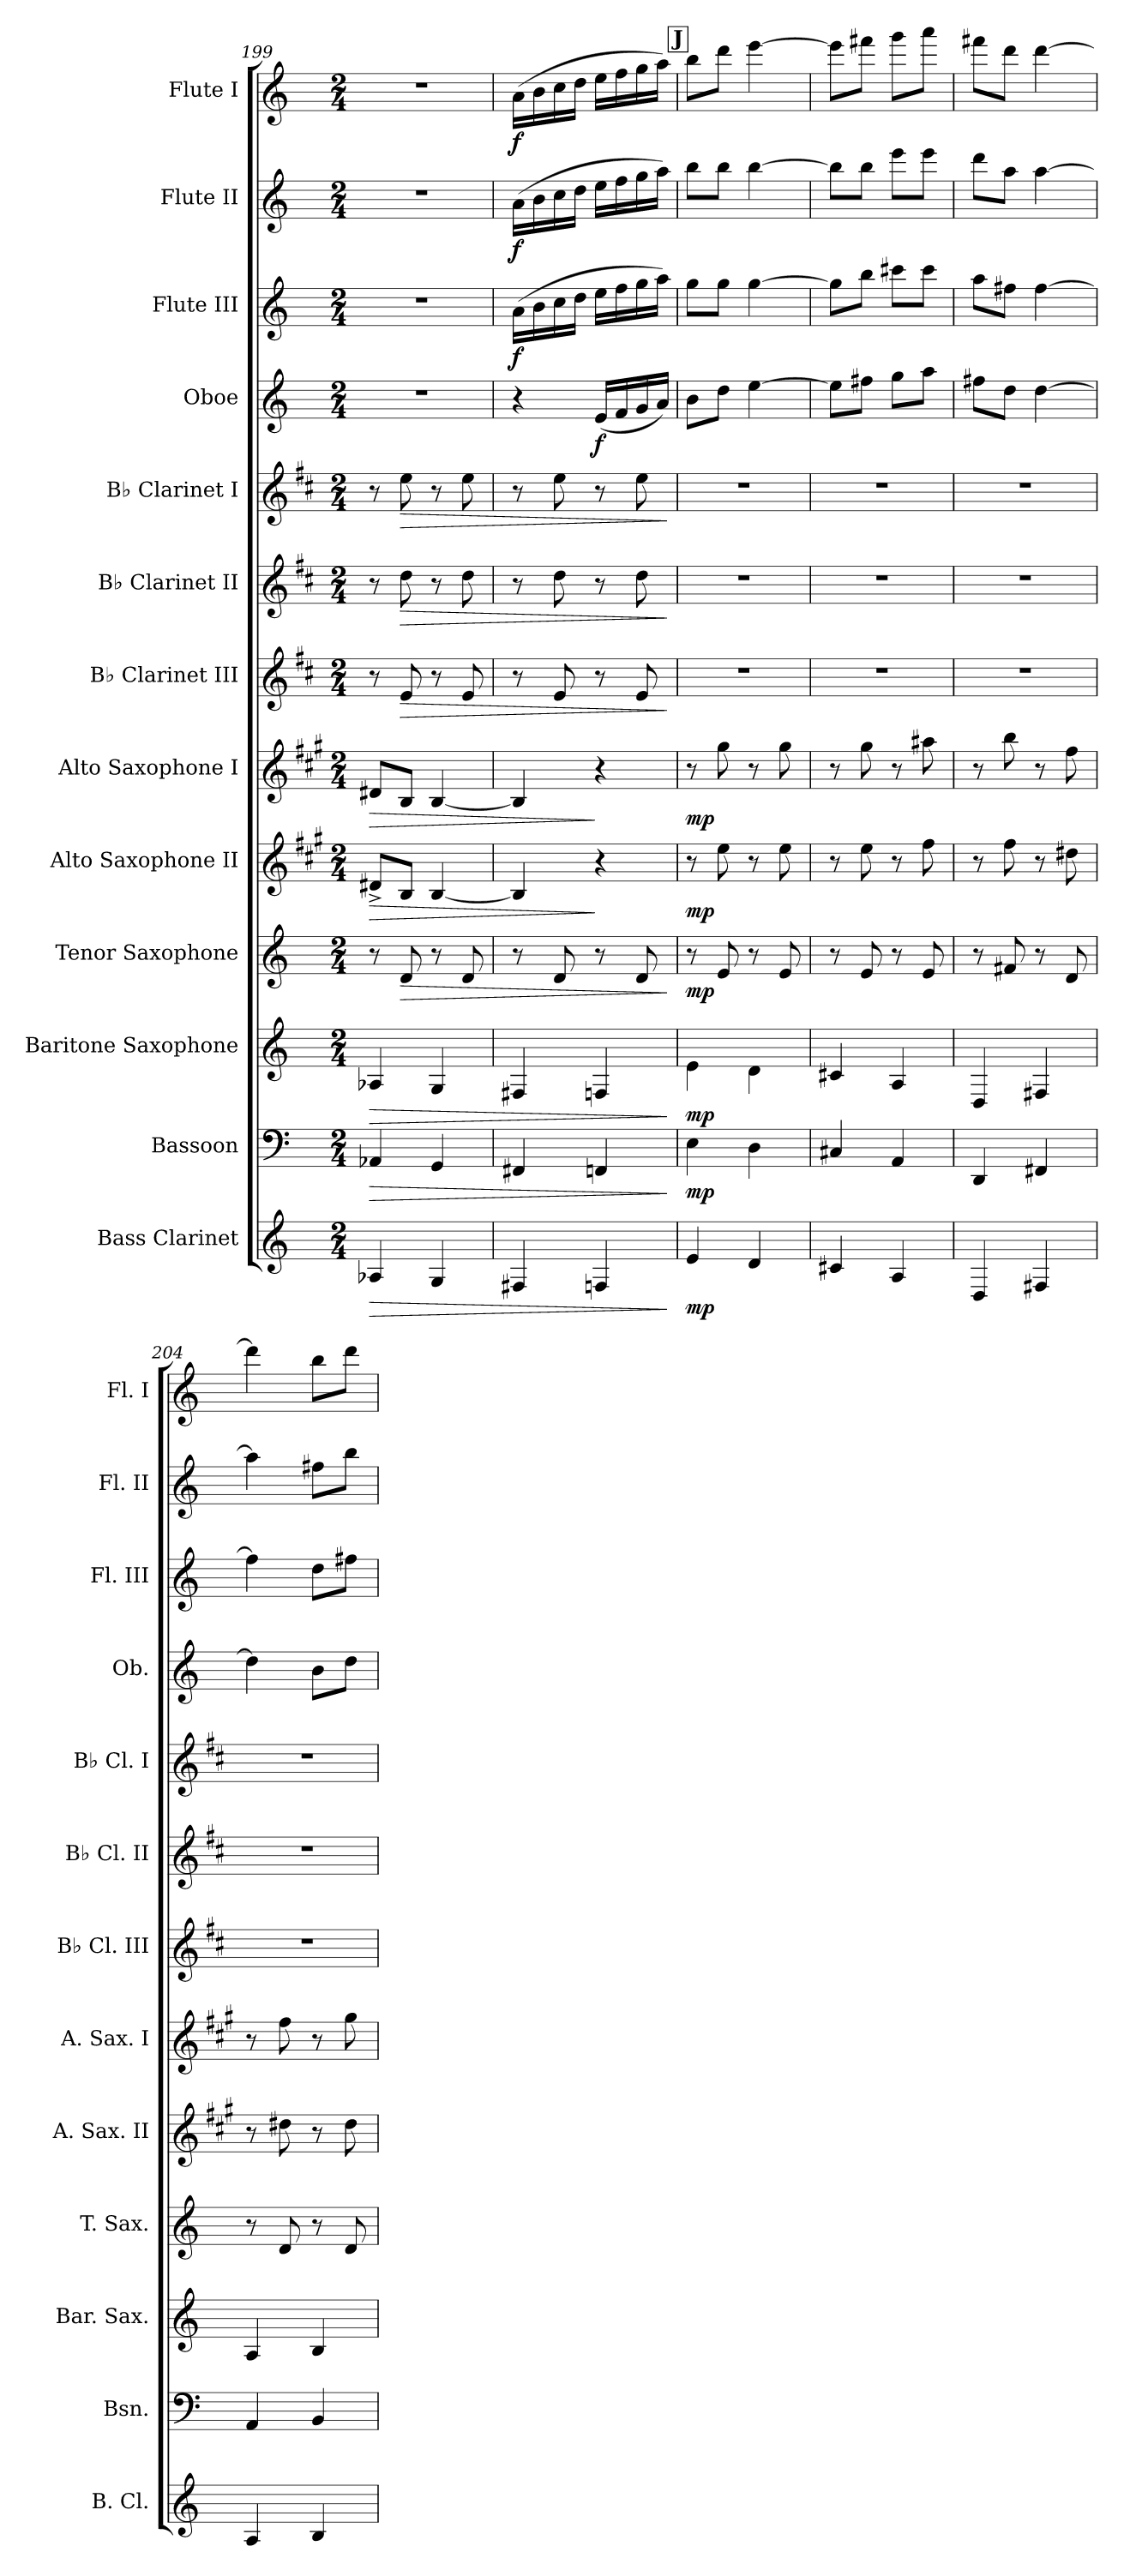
**kern	**dynam	**kern	**dynam	**kern	**dynam	**kern	**dynam	**kern	**dynam	**kern	**dynam	**kern	**dynam	**kern	**dynam	**kern	**dynam	**kern	**dynam	**kern	**dynam	**kern	**dynam	**kern	**dynam
*part13	*part13	*part12	*part12	*part11	*part11	*part10	*part10	*part9	*part9	*part8	*part8	*part7	*part7	*part6	*part6	*part5	*part5	*part4	*part4	*part3	*part3	*part2	*part2	*part1	*part1
*staff13	*staff13	*staff12	*staff12	*staff11	*staff11	*staff10	*staff10	*staff9	*staff9	*staff8	*staff8	*staff7	*staff7	*staff6	*staff6	*staff5	*staff5	*staff4	*staff4	*staff3	*staff3	*staff2	*staff2	*staff1	*staff1
*I"Bass Clarinet	*	*I"Bassoon	*	*I"Baritone Saxophone	*	*I"Tenor Saxophone	*	*I"Alto Saxophone II	*	*I"Alto Saxophone I	*	*I"B♭ Clarinet III	*	*I"B♭ Clarinet II	*	*I"B♭ Clarinet I	*	*I"Oboe	*	*I"Flute III	*	*I"Flute II	*	*I"Flute I	*
*I'B. Cl.	*	*I'Bsn.	*	*I'Bar. Sax.	*	*I'T. Sax.	*	*I'A. Sax. II	*	*I'A. Sax. I	*	*I'B♭ Cl. III	*	*I'B♭ Cl. II	*	*I'B♭ Cl. I	*	*I'Ob.	*	*I'Fl. III	*	*I'Fl. II	*	*I'Fl. I	*
*clefG2	*	*clefF4	*	*clefG2	*	*clefG2	*	*clefG2	*	*clefG2	*	*clefG2	*	*clefG2	*	*clefG2	*	*clefG2	*	*clefG2	*	*clefG2	*	*clefG2	*
*ITrd8c14	*	*	*	*ITrd12c21	*	*ITrd8c14	*	*ITrd5c9	*	*ITrd5c9	*	*ITrd1c2	*	*ITrd1c2	*	*ITrd1c2	*	*	*	*	*	*	*	*	*
*k[]	*	*k[]	*	*k[]	*	*k[]	*	*k[]	*	*k[]	*	*k[]	*	*k[]	*	*k[]	*	*k[]	*	*k[]	*	*k[]	*	*k[]	*
*M2/4	*	*M2/4	*	*M2/4	*	*M2/4	*	*M2/4	*	*M2/4	*	*M2/4	*	*M2/4	*	*M2/4	*	*M2/4	*	*M2/4	*	*M2/4	*	*M2/4	*
=199	=199	=199	=199	=199	=199	=199	=199	=199	=199	=199	=199	=199	=199	=199	=199	=199	=199	=199	=199	=199	=199	=199	=199	=199	=199
!	!LO:HP:b	!	!LO:HP:b	!	!LO:HP:b	!	!	!	!LO:HP:b	!	!LO:HP:b	!	!	!	!	!	!	!	!	!	!	!	!	!	!
4AA-X/	>	4AA-X/	>	4AA-X/	>	8r	.	8F#X^/L	>	8F#X/L	>	8r	.	8r	.	8r	.	2r	.	2r	.	2r	.	2r	.
!	!	!	!	!	!	!	!LO:HP:b	!	!	!	!	!	!LO:HP:b	!	!LO:HP:b	!	!LO:HP:b	!	!	!	!	!	!	!	!
.	.	.	.	.	.	8D/	>	8D/J	.	8D/J	.	8d/	>	8cc\	>	8dd\	>	.	.	.	.	.	.	.	.
4GG/	.	4GG/	.	4GG/	.	8r	.	[4D/	.	[4D/	.	8r	.	8r	.	8r	.	.	.	.	.	.	.	.	.
.	.	.	.	.	.	8D/	.	.	.	.	.	8d/	.	8cc\	.	8dd\	.	.	.	.	.	.	.	.	.
!!LO:PB:g=z
=200	=200	=200	=200	=200	=200	=200	=200	=200	=200	=200	=200	=200	=200	=200	=200	=200	=200	=200	=200	=200	=200	=200	=200	=200	=200
!	!	!	!	!	!	!	!	!	!	!	!	!	!	!	!	!	!	!	!	!	!LO:DY:b	!	!LO:DY:b	!	!LO:DY:b
4FF#X/	.	4FF#X/	.	4FF#X/	.	8r	.	4D/]	.	4D/]	.	8r	.	8r	.	8r	.	4r	.	(>16a\LL	f	(>16a\LL	f	(>16a\LL	f
.	.	.	.	.	.	.	.	.	.	.	.	.	.	.	.	.	.	.	.	16b\	.	16b\	.	16b\	.
.	.	.	.	.	.	8D/	.	.	.	.	.	8d/	.	8cc\	.	8dd\	.	.	.	16cc\	.	16cc\	.	16cc\	.
.	.	.	.	.	.	.	.	.	.	.	.	.	.	.	.	.	.	.	.	16dd\JJ	.	16dd\JJ	.	16dd\JJ	.
!	!	!	!	!	!	!	!	!	!	!	!	!	!	!	!	!	!	!	!LO:DY:b	!	!	!	!	!	!
4FFn/	.	4FFn/	.	4FFn/	.	8r	.	4r	]	4r	]	8r	.	8r	.	8r	.	(<16e/LL	f	16ee\LL	.	16ee\LL	.	16ee\LL	.
.	.	.	.	.	.	.	.	.	.	.	.	.	.	.	.	.	.	16f/	.	16ff\	.	16ff\	.	16ff\	.
.	.	.	.	.	.	8D/	.	.	.	.	.	8d/	.	8cc\	.	8dd\	.	16g/	.	16gg\	.	16gg\	.	16gg\	.
.	.	.	.	.	.	.	.	.	.	.	.	.	.	.	.	.	.	16a/JJ)	.	16aa\JJ)	.	16aa\JJ)	.	16aa\JJ)	.
.	]	.	]	.	]	.	]	.	.	.	.	.	]	.	]	.	]	.	.	.	.	.	.	.	.
!!LO:REH:place=s1:a:B:fs=14:t=J
=201	=201	=201	=201	=201	=201	=201	=201	=201	=201	=201	=201	=201	=201	=201	=201	=201	=201	=201	=201	=201	=201	=201	=201	=201	=201
!	!LO:DY:b	!	!LO:DY:b	!	!LO:DY:b	!	!LO:DY:b	!	!LO:DY:b	!	!LO:DY:b	!	!	!	!	!	!	!	!	!	!	!	!	!	!
4E/	mp	4E\	mp	4E\	mp	8r	mp	8r	mp	8r	mp	2r	.	2r	.	2r	.	8b\L	.	8gg\L	.	8bb\L	.	8bb\L	.
.	.	.	.	.	.	8E/	.	8g\	.	8b\	.	.	.	.	.	.	.	8dd\J	.	8gg\J	.	8bb\J	.	8ddd\J	.
4D/	.	4D\	.	4D\	.	8r	.	8r	.	8r	.	.	.	.	.	.	.	[4ee\	.	[4gg\	.	[4bb\	.	[4eee\	.
.	.	.	.	.	.	8E/	.	8g\	.	8b\	.	.	.	.	.	.	.	.	.	.	.	.	.	.	.
=202	=202	=202	=202	=202	=202	=202	=202	=202	=202	=202	=202	=202	=202	=202	=202	=202	=202	=202	=202	=202	=202	=202	=202	=202	=202
4C#X/	.	4C#X/	.	4C#X/	.	8r	.	8r	.	8r	.	2r	.	2r	.	2r	.	8ee\L]	.	8gg\L]	.	8bb\L]	.	8eee\L]	.
.	.	.	.	.	.	8E/	.	8g\	.	8b\	.	.	.	.	.	.	.	8ff#X\J	.	8bb\J	.	8bb\J	.	8fff#X\J	.
4AA/	.	4AA/	.	4AA/	.	8r	.	8r	.	8r	.	.	.	.	.	.	.	8gg\L	.	8ccc#X\L	.	8eee\L	.	8ggg\L	.
.	.	.	.	.	.	8E/	.	8a\	.	8cc#X\	.	.	.	.	.	.	.	8aa\J	.	8ccc#\J	.	8eee\J	.	8aaa\J	.
=203	=203	=203	=203	=203	=203	=203	=203	=203	=203	=203	=203	=203	=203	=203	=203	=203	=203	=203	=203	=203	=203	=203	=203	=203	=203
4DD/	.	4DD/	.	4DD/	.	8r	.	8r	.	8r	.	2r	.	2r	.	2r	.	8ff#X\L	.	8aa\L	.	8ddd\L	.	8fff#X\L	.
.	.	.	.	.	.	8F#X/	.	8a\	.	8dd\	.	.	.	.	.	.	.	8dd\J	.	8ff#X\J	.	8aa\J	.	8ddd\J	.
4FF#X/	.	4FF#X/	.	4FF#X/	.	8r	.	8r	.	8r	.	.	.	.	.	.	.	[4dd\	.	[4ff#\	.	[4aa\	.	[4ddd\	.
.	.	.	.	.	.	8D/	.	8f#X\	.	8a\	.	.	.	.	.	.	.	.	.	.	.	.	.	.	.
=204	=204	=204	=204	=204	=204	=204	=204	=204	=204	=204	=204	=204	=204	=204	=204	=204	=204	=204	=204	=204	=204	=204	=204	=204	=204
4AA/	.	4AA/	.	4AA/	.	8r	.	8r	.	8r	.	2r	.	2r	.	2r	.	4dd\]	.	4ff#\]	.	4aa\]	.	4ddd\]	.
.	.	.	.	.	.	8D/	.	8f#X\	.	8a\	.	.	.	.	.	.	.	.	.	.	.	.	.	.	.
4BB/	.	4BB/	.	4BB/	.	8r	.	8r	.	8r	.	.	.	.	.	.	.	8b\L	.	8dd\L	.	8ff#X\L	.	8bb\L	.
.	.	.	.	.	.	8D/	.	8f#\	.	8b\	.	.	.	.	.	.	.	8dd\J	.	8ff#X\J	.	8bb\J	.	8ddd\J	.
=	=	=	=	=	=	=	=	=	=	=	=	=	=	=	=	=	=	=	=	=	=	=	=	=	=
*-	*-	*-	*-	*-	*-	*-	*-	*-	*-	*-	*-	*-	*-	*-	*-	*-	*-	*-	*-	*-	*-	*-	*-	*-	*-
